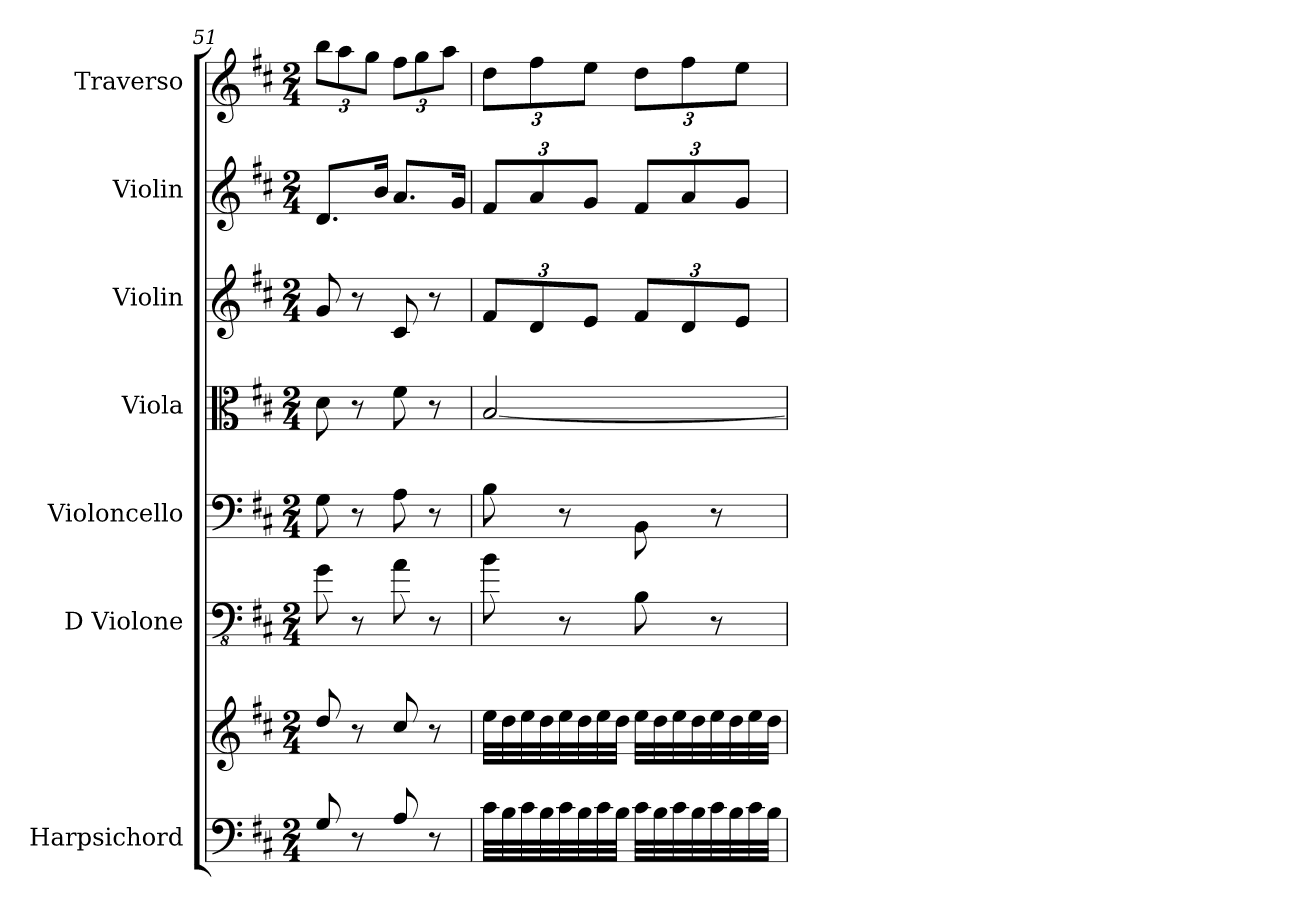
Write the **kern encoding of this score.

**kern	**kern	**kern	**kern	**kern	**kern	**kern	**kern
*part7	*part7	*part6	*part5	*part4	*part3	*part2	*part1
*staff8	*staff7	*staff6	*staff5	*staff4	*staff3	*staff2	*staff1
*I"Harpsichord	*	*I"D Violone	*I"Violoncello	*I"Viola	*I"Violin	*I"Violin	*I"Traverso
*I'Hch.	*	*I'D Vne.	*I'Vc.	*I'Vla.	*I'Vln.	*I'Vln.	*I'Trv.
!!LO:PB:g=z
*clefF4	*clefG2	*clefFv4	*clefF4	*clefC3	*clefG2	*clefG2	*clefG2
*	*	*ITrd7c12	*	*	*	*	*
*k[f#c#]	*k[f#c#]	*k[f#c#]	*k[f#c#]	*k[f#c#]	*k[f#c#]	*k[f#c#]	*k[f#c#]
*M2/4	*M2/4	*M2/4	*M2/4	*M2/4	*M2/4	*M2/4	*M2/4
*	*	*	*	*	*	*	*Xbrackettup
=51	=51	=51	=51	=51	=51	=51	=51
8G/	8dd/	8GG\	8G\	8d\	8g/	8.d/L	12bb\L
.	.	.	.	.	.	.	12aa\
8r	8r	8r	8r	8r	8r	.	.
.	.	.	.	.	.	.	12gg\J
.	.	.	.	.	.	16b/Jk	.
8A/	8cc#/	8AA\	8A\	8f#\	8c#/	8.a/L	12ff#\L
.	.	.	.	.	.	.	12gg\
8r	8r	8r	8r	8r	8r	.	.
.	.	.	.	.	.	.	12aa\J
.	.	.	.	.	.	16g/Jk	.
=52	=52	=52	=52	=52	=52	=52	=52
*	*	*	*	*	*Xbrackettup	*Xbrackettup	*
32c#\LLL	32ee\LLL	8BB\	8B\	[2B/	12f#/L	12f#/L	12dd\L
32B\	32dd\	.	.	.	.	.	.
32c#\	32ee\	.	.	.	.	.	.
.	.	.	.	.	12d/	12a/	12ff#\
32B\	32dd\	.	.	.	.	.	.
32c#\	32ee\	8r	8r	.	.	.	.
32B\	32dd\	.	.	.	.	.	.
.	.	.	.	.	12e/J	12g/J	12ee\J
32c#\	32ee\	.	.	.	.	.	.
32B\JJJ	32dd\JJJ	.	.	.	.	.	.
32c#\LLL	32ee\LLL	8BBB\	8BB\	.	12f#/L	12f#/L	12dd\L
32B\	32dd\	.	.	.	.	.	.
32c#\	32ee\	.	.	.	.	.	.
.	.	.	.	.	12d/	12a/	12ff#\
32B\	32dd\	.	.	.	.	.	.
32c#\	32ee\	8r	8r	.	.	.	.
32B\	32dd\	.	.	.	.	.	.
.	.	.	.	.	12e/J	12g/J	12ee\J
32c#\	32ee\	.	.	.	.	.	.
32B\JJJ	32dd\JJJ	.	.	.	.	.	.
=	=	=	=	=	=	=	=
*-	*-	*-	*-	*-	*-	*-	*-
